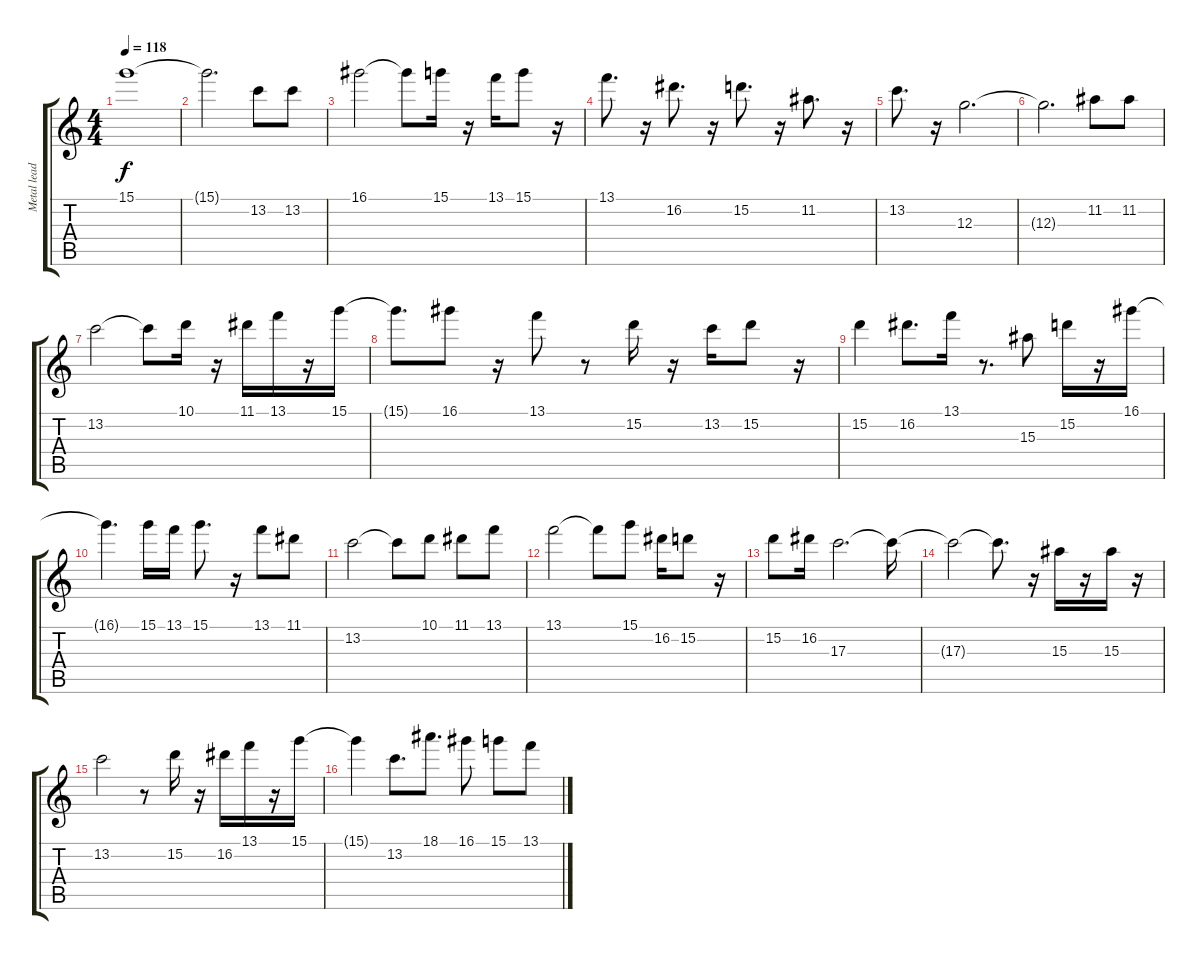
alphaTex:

\track ("Metal lead" "Metal lead") {instrument distortionguitar}
\staff {score tabs}
\tuning (E4 B3 G3 D3 A2 E2) {hide}
\ts (4 4)
\tempo 118
\clef g2
\ks c
15.1.1{dy f} |
15.1{t}.2{d} 13.2.8 13.2.8 |
16.1.2 16.1{t}.8 15.1.16 r.16 13.1.16 15.1.8 r.16 |
13.1.8{d} r.16 16.2.8{d} r.16 15.2.8{d} r.16 11.2.8{d} r.16 |
13.2.8{d} r.16 12.3.2{d} |
12.3{t}.2{d} 11.2.8 11.2.8 |
13.2.2 13.2{t}.8 10.1.16 r.16 11.1.16 13.1.16 r.16 15.1.16 |
15.1{t}.8{d} 16.1.8 r.16 13.1.8 r.8 15.2.16 r.16 13.2.16 15.2.8 r.16 |
15.2.4 16.2.8{d} 13.1.16 r.8{d} 15.3.8 15.2.16 r.16 16.1.16 |
16.1{t}.4{d} 15.1.16 13.1.16 15.1.8{d} r.16 13.1.8 11.1.8 |
13.2.2 13.2{t}.8 10.1.8 11.1.8 13.1.8 |
13.1.2 13.1{t}.8 15.1.8 16.2.16 15.2.8 r.16 |
15.2.8 16.2.16 17.3.2{d} 17.3{t}.16 |
17.3{t}.2 17.3{t}.8{d} r.16 15.3.16 r.16 15.3.16 r.16 |
13.2.2 r.8 15.2.16 r.16 16.2.16 13.1.16 r.16 15.1.16 |
15.1{t}.4 13.2.8{d} 18.1.8{d} 16.1.8 15.1.8 13.1.8
